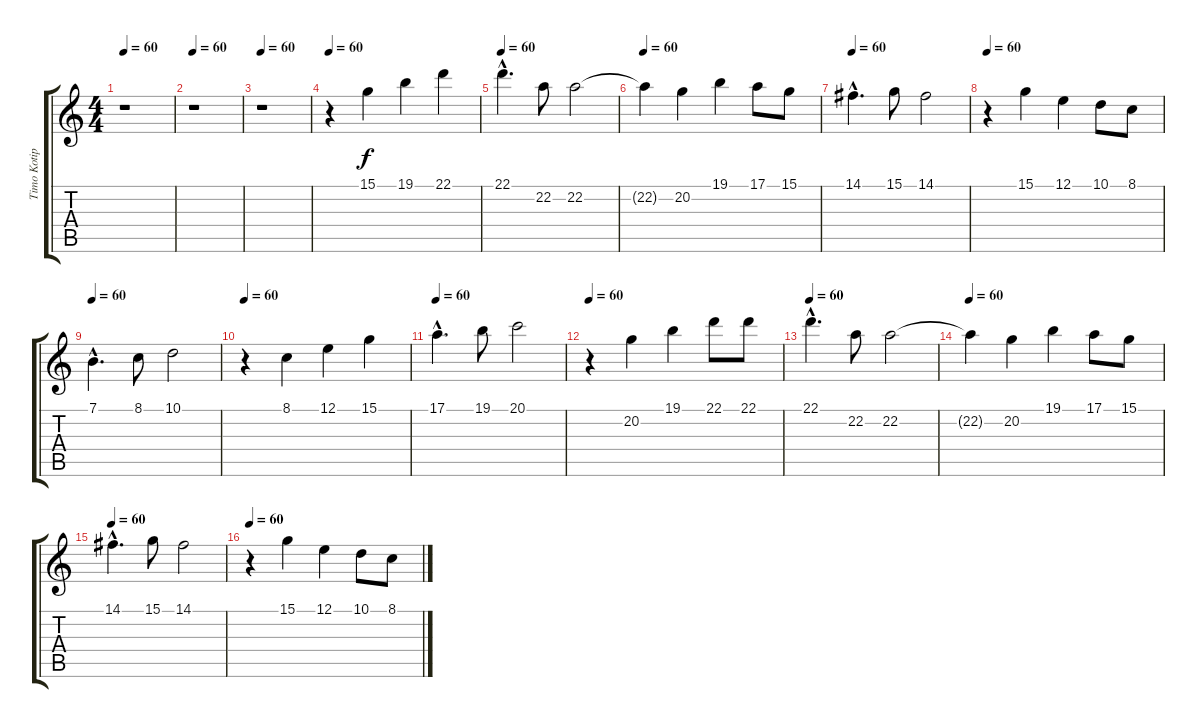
\track ("Timo Kotipelto (Voice)" "Timo Kotip") {instrument cello}
\staff {score tabs}
\tuning (E4 B3 G3 D3 A2 E2) {hide}
\ts (4 4)
\tempo 60
\clef g2
\ks c
r.1{dy f} |
\tempo 60
r.1 |
\tempo 60
r.1 |
\tempo 60
r.4 15.1.4 19.1.4 22.1.4 |
\tempo 60
22.1{hac}.4{d} 22.2.8 22.2.2 |
\tempo 60
22.2{t}.4 20.2.4 19.1.4 17.1.8 15.1.8 |
\tempo 60
14.1{hac}.4{d} 15.1.8 14.1.2 |
\tempo 60
r.4 15.1.4 12.1.4 10.1.8 8.1.8 |
\tempo 60
7.1{hac}.4{d} 8.1.8 10.1.2 |
\tempo 60
r.4 8.1.4 12.1.4 15.1.4 |
\tempo 60
17.1{hac}.4{d} 19.1.8 20.1.2 |
\tempo 60
r.4 20.2.4 19.1.4 22.1.8 22.1.8 |
\tempo 60
22.1{hac}.4{d} 22.2.8 22.2.2 |
\tempo 60
22.2{t}.4 20.2.4 19.1.4 17.1.8 15.1.8 |
\tempo 60
14.1{hac}.4{d} 15.1.8 14.1.2 |
\tempo 60
r.4 15.1.4 12.1.4 10.1.8 8.1.8
